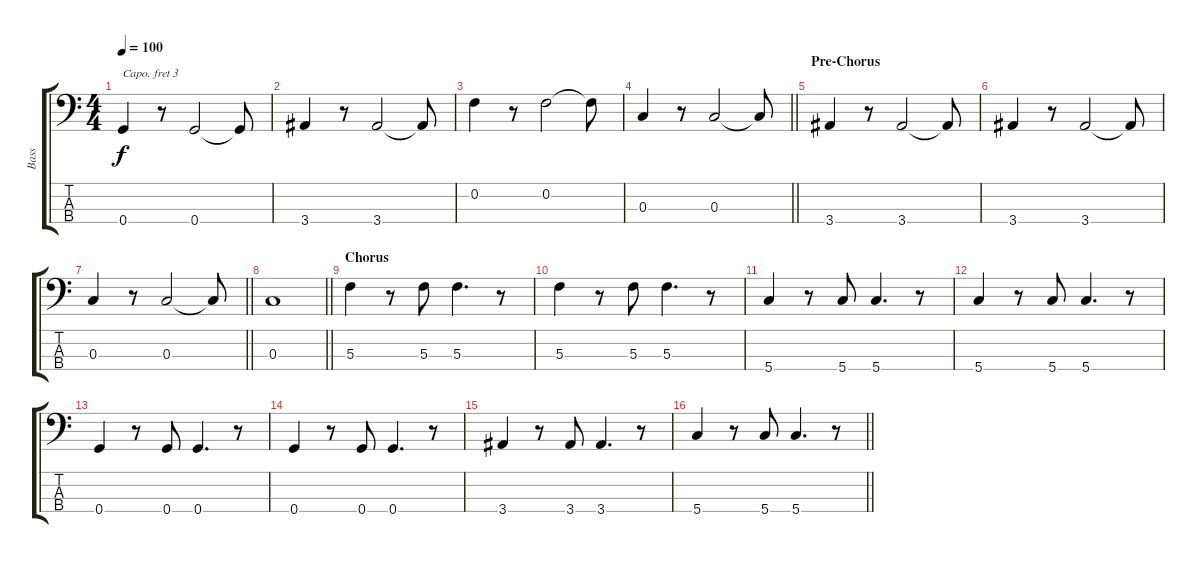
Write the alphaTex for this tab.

\track ("Bass" "Bass") {instrument electricbassfinger}
\staff {score tabs}
\capo 3
\tuning (G2 D2 A1 E1) {hide}
\ts (4 4)
\tempo 100
\clef f4
\ks c
0.4.4{dy f} r.8 0.4.2 0.4{t}.8 |
3.4.4 r.8 3.4.2 3.4{t}.8 |
0.2.4 r.8 0.2.2 0.2{t}.8 |
\barLineRight lightlight
0.3.4 r.8 0.3.2 0.3{t}.8 |
\section ("" "Pre-Chorus")
3.4.4 r.8 3.4.2 3.4{t}.8 |
3.4.4 r.8 3.4.2 3.4{t}.8 |
\barLineRight lightlight
0.3.4 r.8 0.3.2 0.3{t}.8 |
\barLineRight lightlight
0.3.1 |
\section ("" "Chorus")
5.3.4 r.8 5.3.8 5.3.4{d} r.8 |
5.3.4 r.8 5.3.8 5.3.4{d} r.8 |
5.4.4 r.8 5.4.8 5.4.4{d} r.8 |
5.4.4 r.8 5.4.8 5.4.4{d} r.8 |
0.4.4 r.8 0.4.8 0.4.4{d} r.8 |
0.4.4 r.8 0.4.8 0.4.4{d} r.8 |
3.4.4 r.8 3.4.8 3.4.4{d} r.8 |
\barLineRight lightlight
5.4.4 r.8 5.4.8 5.4.4{d} r.8
